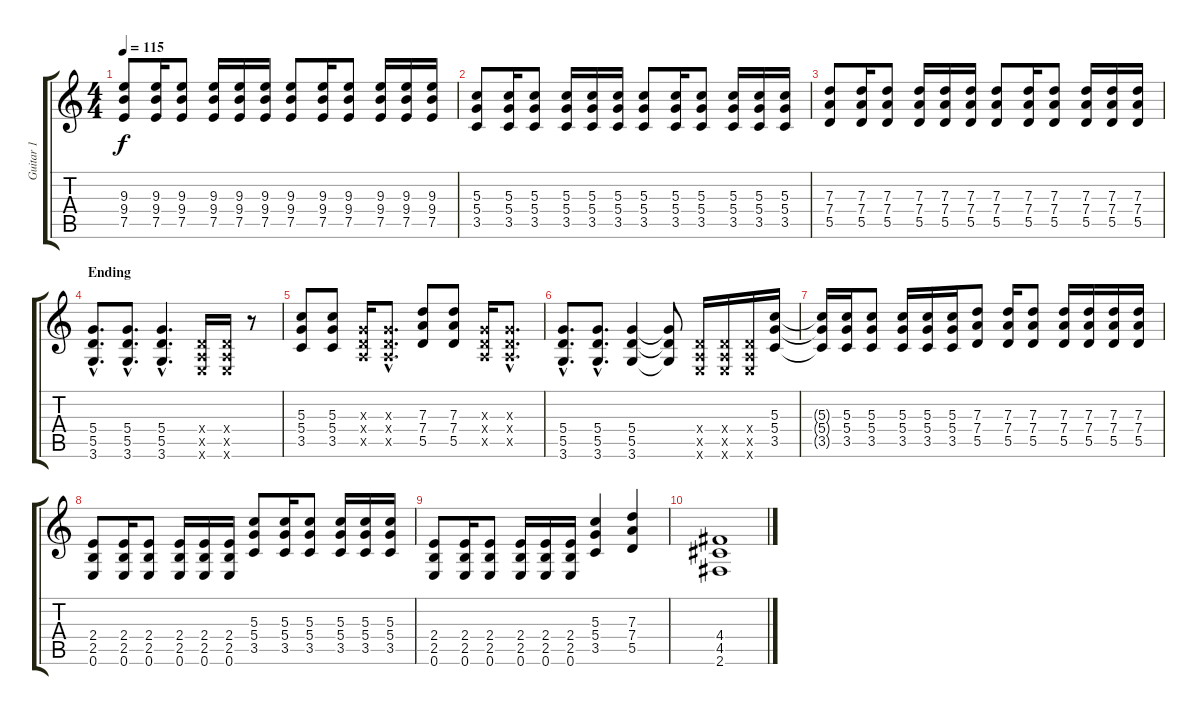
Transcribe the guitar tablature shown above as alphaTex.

\track ("Guitar 1" "Guitar 1") {instrument distortionguitar}
\staff {score tabs}
\tuning (E4 B3 G3 D3 A2 E2) {hide}
\ts (4 4)
\tempo 115
\clef g2
\ks c
(9.3 9.4 7.5).8{dy f} (9.3 9.4 7.5).16 (9.3 9.4 7.5).8 (9.3 9.4 7.5).16 (9.3 9.4 7.5).16 (9.3 9.4 7.5).16 (9.3 9.4 7.5).8 (9.3 9.4 7.5).16 (9.3 9.4 7.5).8 (9.3 9.4 7.5).16 (9.3 9.4 7.5).16 (9.3 9.4 7.5).16 |
(5.3 5.4 3.5).8 (5.3 5.4 3.5).16 (5.3 5.4 3.5).8 (5.3 5.4 3.5).16 (5.3 5.4 3.5).16 (5.3 5.4 3.5).16 (5.3 5.4 3.5).8 (5.3 5.4 3.5).16 (5.3 5.4 3.5).8 (5.3 5.4 3.5).16 (5.3 5.4 3.5).16 (5.3 5.4 3.5).16 |
(7.3 7.4 5.5).8 (7.3 7.4 5.5).16 (7.3 7.4 5.5).8 (7.3 7.4 5.5).16 (7.3 7.4 5.5).16 (7.3 7.4 5.5).16 (7.3 7.4 5.5).8 (7.3 7.4 5.5).16 (7.3 7.4 5.5).8 (7.3 7.4 5.5).16 (7.3 7.4 5.5).16 (7.3 7.4 5.5).16 |
\section ("" "Ending")
(5.4{hac} 5.5{hac} 3.6{hac}).8{d} (5.4{hac} 5.5{hac} 3.6{hac}).8{d} (5.4{hac} 5.5{hac} 3.6{hac}).4{d} (0.4{x} 0.5{x} 0.6{x}).16 (0.4{x} 0.5{x} 0.6{x}).16 r.8 |
(5.3 5.4 3.5).8 (5.3 5.4 3.5).8 (0.3{x} 0.4{x} 0.5{x}).16 (0.3{hac x} 0.4{hac x} 0.5{hac x}).8{d} (7.3 7.4 5.5).8 (7.3 7.4 5.5).8 (0.3{x} 0.4{x} 0.5{x}).16 (0.3{hac x} 0.4{hac x} 0.5{hac x}).8{d} |
(5.4{hac} 5.5{hac} 3.6{hac}).8{d} (5.4{hac} 5.5{hac} 3.6{hac}).8{d} (5.4 5.5 3.6).4 (5.4{t} 5.5{t} 3.6{t}).8 (0.4{x} 0.5{x} 0.6{x}).16 (0.4{x} 0.5{x} 0.6{x}).16 (0.4{x} 0.5{x} 0.6{x}).16 (5.3 5.4 3.5).16 |
(5.3{t} 5.4{t} 3.5{t}).16 (5.3 5.4 3.5).16 (5.3 5.4 3.5).8 (5.3 5.4 3.5).16 (5.3 5.4 3.5).16 (5.3 5.4 3.5).16 (7.3 7.4 5.5).8 (7.3 7.4 5.5).16 (7.3 7.4 5.5).8 (7.3 7.4 5.5).16 (7.3 7.4 5.5).16 (7.3 7.4 5.5).16 (7.3 7.4 5.5).16 |
(2.4 2.5 0.6).8 (2.4 2.5 0.6).16 (2.4 2.5 0.6).8 (2.4 2.5 0.6).16 (2.4 2.5 0.6).16 (2.4 2.5 0.6).16 (5.3 5.4 3.5).8 (5.3 5.4 3.5).16 (5.3 5.4 3.5).8 (5.3 5.4 3.5).16 (5.3 5.4 3.5).16 (5.3 5.4 3.5).16 |
(2.4 2.5 0.6).8 (2.4 2.5 0.6).16 (2.4 2.5 0.6).8 (2.4 2.5 0.6).16 (2.4 2.5 0.6).16 (2.4 2.5 0.6).16 (5.3 5.4 3.5).4 (7.3 7.4 5.5).4 |
(4.4 4.5 2.6).1
